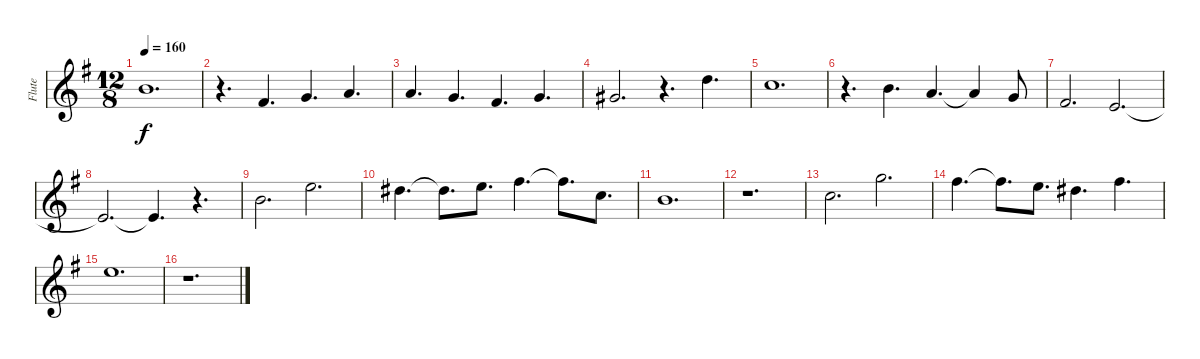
\track ("Flute" "Flute") {instrument flute}
\staff {score}
\tuning (E5 B4 G4 D4 A3 E3) {hide}
\ts (12 8)
\tempo 160
\clef g2
\ks eminor
0.2.1{d dy f} |
r.4{d} 4.4.4{d} 0.3.4{d} 2.3.4{d} |
2.3.4{d} 0.3.4{d} 4.4.4{d} 0.3.4{d} |
1.3.2{d} r.4{d} 3.2.4{d} |
1.2.1{d} |
r.4{d} 0.2.4{d} 2.3.4{d} 2.3{t}.4 0.3.8 |
4.4.2{d} 2.4.2{d} |
2.4{t}.2{d} 2.4{t}.4{d} r.4{d} |
0.2.2{d} 0.1.2{d} |
4.2.4{d} 4.2{t}.8{d} 0.1.8{d} 2.1.4{d} 2.1{t}.8{d} 1.2.8{d} |
0.2.1{d} |
r.1{d} |
1.2.2{d} 3.1.2{d} |
2.1.4{d} 2.1{t}.8{d} 0.1.8{d} 4.2.4{d} 2.1.4{d} |
0.1.1{d} |
r.1{d}
